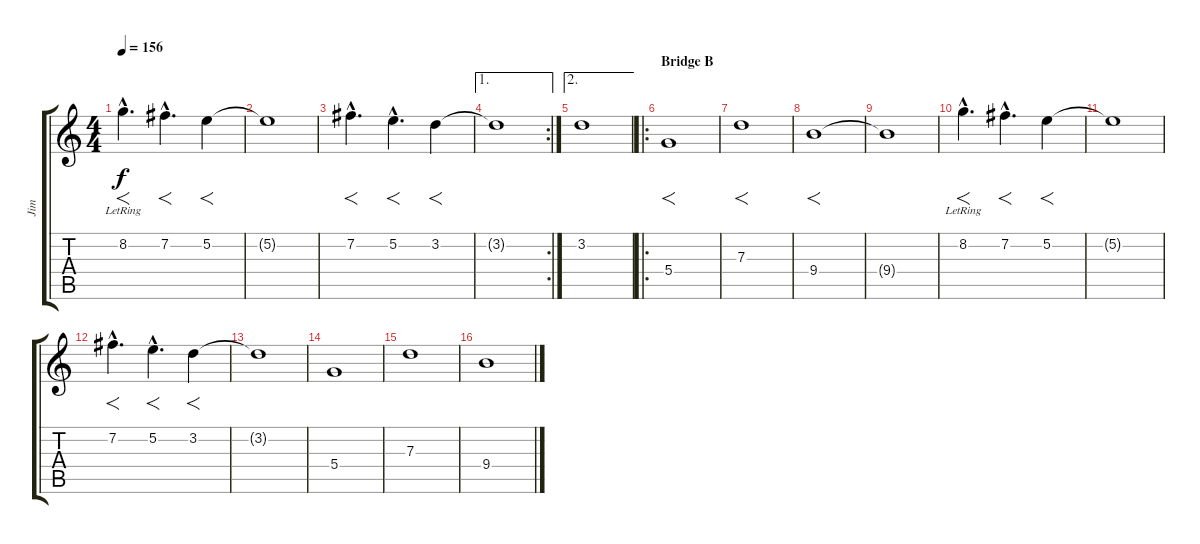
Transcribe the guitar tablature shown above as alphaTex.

\track ("Jim" "Jim") {instrument distortionguitar}
\staff {score tabs}
\tuning (E4 B3 G3 D3 A2 E2) {hide}
\ts (4 4)
\tempo 156
\clef g2
\ks c
8.2{hac lr}.4{f d dy f} 7.2{hac}.4{f d} 5.2.4{f} |
5.2{t}.1 |
7.2{hac}.4{f d} 5.2{hac}.4{f d} 3.2.4{f} |
\ae 1
\rc 2
3.2{t}.1 |
\ae 2
3.2.1 |
\ro
\section ("" "Bridge B")
5.4.1{f} |
7.3.1{f} |
9.4.1{f} |
9.4{t}.1 |
8.2{hac lr}.4{f d} 7.2{hac}.4{f d} 5.2.4{f} |
5.2{t}.1 |
7.2{hac}.4{f d} 5.2{hac}.4{f d} 3.2.4{f} |
3.2{t}.1 |
5.4.1 |
7.3.1 |
9.4.1
